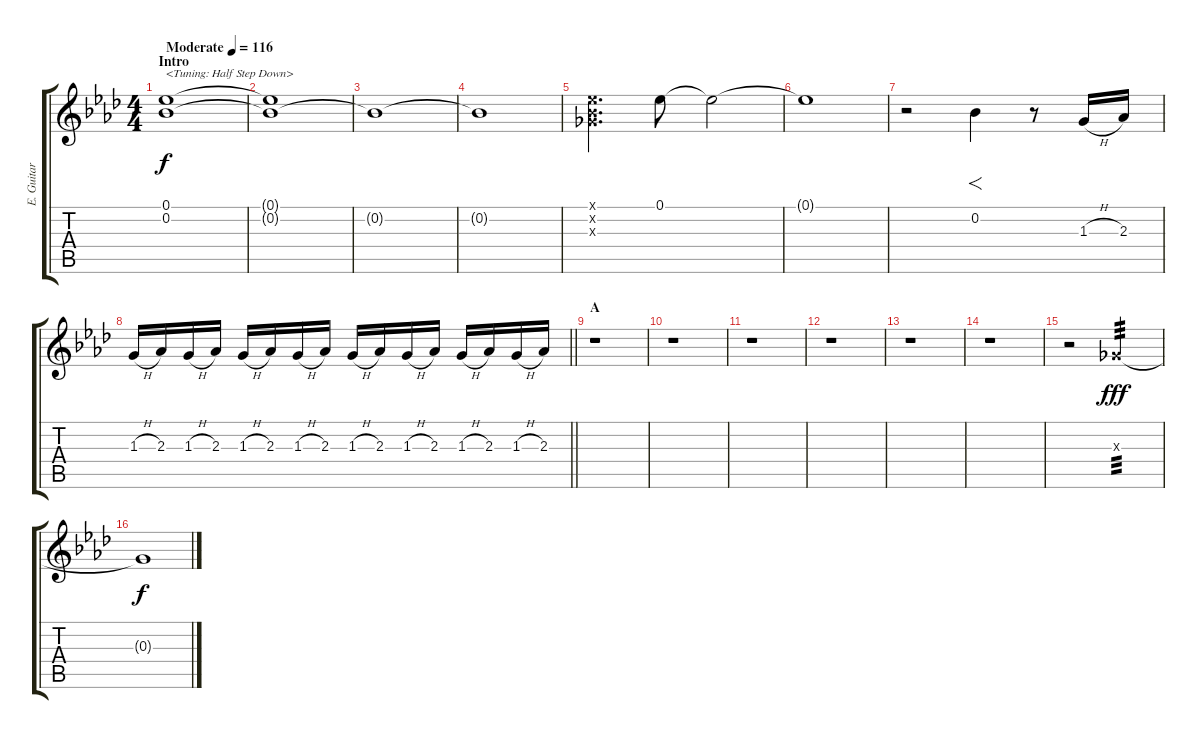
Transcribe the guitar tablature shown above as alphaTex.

\track ("E. Guitar II" "E. Guitar ") {instrument overdrivenguitar}
\staff {score tabs}
\tuning (Eb4 Bb3 Gb3 Db3 Ab2 Eb2) {hide}
\ts (4 4)
\section ("" "Intro")
\tempo (116 "Moderate")
\clef g2
\ks ab
(0.1 0.2).1{txt "<Tuning: Half Step Down>" dy f instrument overdrivenguitar} |
(0.1{t} 0.2{t}).1 |
0.2{t}.1 |
0.2{t}.1 |
(0.1{x} 0.2{x} 0.3{x}).4{d} 0.1.8 0.1{t}.2 |
0.1{t}.1 |
r.2 0.2.4{f} r.8 1.3{h}.16 2.3.16 |
\barLineRight lightlight
1.3{h}.16 2.3.16 1.3{h}.16 2.3.16 1.3{h}.16 2.3.16 1.3{h}.16 2.3.16 1.3{h}.16 2.3.16 1.3{h}.16 2.3.16 1.3{h}.16 2.3.16 1.3{h}.16 2.3.16 |
\section ("" "A")
r.1 |
r.1 |
r.1 |
r.1 |
r.1 |
r.1 |
r.2 0.3{x}.2{tp 3 dy fff} |
0.3{t}.1{dy f}
